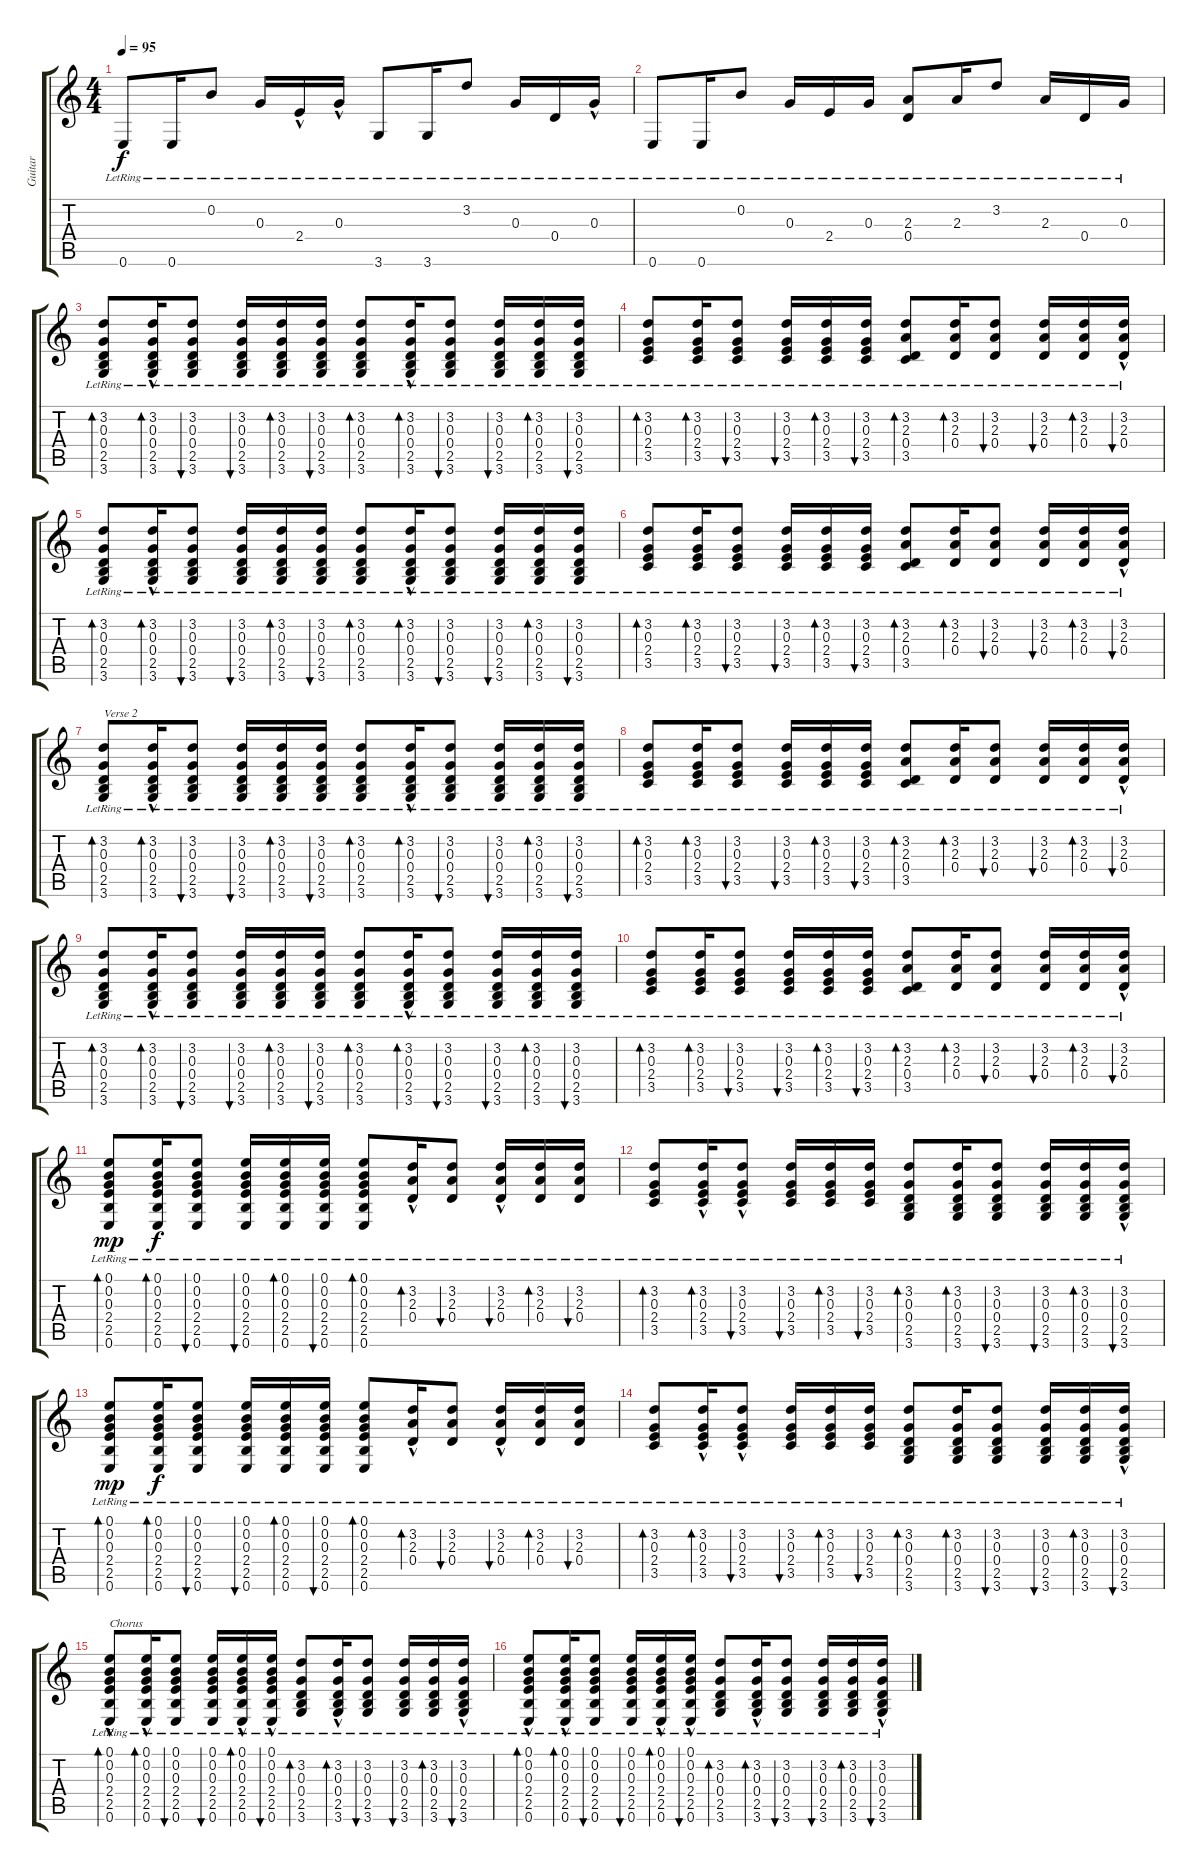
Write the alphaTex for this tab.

\track ("Guitar" "Guitar") {instrument acousticguitarsteel}
\staff {score tabs}
\tuning (E4 B3 G3 D3 A2 E2) {hide}
\ts (4 4)
\tempo 95
\clef g2
\ks c
0.6{lr}.8{dy f} 0.6{lr}.16 0.2{lr}.8 0.3{lr}.16 2.4{hac lr}.16 0.3{hac lr}.16 3.6{lr}.8 3.6{lr}.16 3.2{lr}.8 0.3{lr}.16 0.4{lr}.16 0.3{hac lr}.16 |
0.6{lr}.8 0.6{lr}.16 0.2{lr}.8 0.3{lr}.16 2.4{lr}.16 0.3{lr}.16 (2.3{lr} 0.4{lr}).8 2.3{lr}.16 3.2{lr}.8 2.3{lr}.16 0.4{lr}.16 0.3{lr}.16 |
(3.2{lr} 0.3{lr} 0.4{lr} 2.5{lr} 3.6{lr}).8{bd 60} (3.2{hac lr} 0.3{lr} 0.4{lr} 2.5{lr} 3.6{lr}).16{bd 60} (3.2{lr} 0.3{lr} 0.4{lr} 2.5{lr} 3.6{lr}).8{bu 60} (3.2{lr} 0.3{lr} 0.4{lr} 2.5{lr} 3.6{lr}).16{bu 60} (3.2{lr} 0.3{lr} 0.4{lr} 2.5{lr} 3.6{lr}).16{bd 60} (3.2{lr} 0.3{lr} 0.4{lr} 2.5{lr} 3.6{lr}).16{bu 60} (3.2{lr} 0.3{lr} 0.4{lr} 2.5{lr} 3.6{lr}).8{bd 60} (3.2{hac lr} 0.3{lr} 0.4{lr} 2.5{lr} 3.6{lr}).16{bd 60} (3.2{lr} 0.3{lr} 0.4{lr} 2.5{lr} 3.6{lr}).8{bu 60} (3.2{lr} 0.3{lr} 0.4{lr} 2.5{lr} 3.6{lr}).16{bu 60} (3.2{lr} 0.3{lr} 0.4{lr} 2.5{lr} 3.6{lr}).16{bd 60} (3.2{lr} 0.3{lr} 0.4{lr} 2.5{lr} 3.6{lr}).16{bu 60} |
(3.2{lr} 0.3{lr} 2.4{lr} 3.5{lr}).8{bd 60} (3.2{lr} 0.3{lr} 2.4{lr} 3.5{lr}).16{bd 60} (3.2{lr} 0.3{lr} 2.4{lr} 3.5{lr}).8{bu 60} (3.2{lr} 0.3{lr} 2.4{lr} 3.5{lr}).16{bu 60} (3.2{lr} 0.3{lr} 2.4{lr} 3.5{lr}).16{bd 60} (3.2{lr} 0.3{lr} 2.4{lr} 3.5{lr}).16{bu 60} (3.2{lr} 2.3{lr} 0.4{lr} 3.5{lr}).8{bd 60} (3.2{lr} 2.3{lr} 0.4{lr}).16{bd 60} (3.2{lr} 2.3{lr} 0.4{lr}).8{bu 60} (3.2{lr} 2.3{lr} 0.4{lr}).16{bu 60} (3.2{lr} 2.3{lr} 0.4{lr}).16{bd 60} (3.2{hac lr} 2.3{lr} 0.4{lr}).16{bu 60} |
(3.2{lr} 0.3{lr} 0.4{lr} 2.5{lr} 3.6{lr}).8{bd 60} (3.2{hac lr} 0.3{lr} 0.4{lr} 2.5{lr} 3.6{lr}).16{bd 60} (3.2{lr} 0.3{lr} 0.4{lr} 2.5{lr} 3.6{lr}).8{bu 60} (3.2{lr} 0.3{lr} 0.4{lr} 2.5{lr} 3.6{lr}).16{bu 60} (3.2{lr} 0.3{lr} 0.4{lr} 2.5{lr} 3.6{lr}).16{bd 60} (3.2{lr} 0.3{lr} 0.4{lr} 2.5{lr} 3.6{lr}).16{bu 60} (3.2{lr} 0.3{lr} 0.4{lr} 2.5{lr} 3.6{lr}).8{bd 60} (3.2{hac lr} 0.3{lr} 0.4{lr} 2.5{lr} 3.6{lr}).16{bd 60} (3.2{lr} 0.3{lr} 0.4{lr} 2.5{lr} 3.6{lr}).8{bu 60} (3.2{lr} 0.3{lr} 0.4{lr} 2.5{lr} 3.6{lr}).16{bu 60} (3.2{lr} 0.3{lr} 0.4{lr} 2.5{lr} 3.6{lr}).16{bd 60} (3.2{lr} 0.3{lr} 0.4{lr} 2.5{lr} 3.6{lr}).16{bu 60} |
(3.2{lr} 0.3{lr} 2.4{lr} 3.5{lr}).8{bd 60} (3.2{lr} 0.3{lr} 2.4{lr} 3.5{lr}).16{bd 60} (3.2{lr} 0.3{lr} 2.4{lr} 3.5{lr}).8{bu 60} (3.2{lr} 0.3{lr} 2.4{lr} 3.5{lr}).16{bu 60} (3.2{lr} 0.3{lr} 2.4{lr} 3.5{lr}).16{bd 60} (3.2{lr} 0.3{lr} 2.4{lr} 3.5{lr}).16{bu 60} (3.2{lr} 2.3{lr} 0.4{lr} 3.5{lr}).8{bd 60} (3.2{lr} 2.3{lr} 0.4{lr}).16{bd 60} (3.2{lr} 2.3{lr} 0.4{lr}).8{bu 60} (3.2{lr} 2.3{lr} 0.4{lr}).16{bu 60} (3.2{lr} 2.3{lr} 0.4{lr}).16{bd 60} (3.2{hac lr} 2.3{lr} 0.4{lr}).16{bu 60} |
(3.2{lr} 0.3{lr} 0.4{lr} 2.5{lr} 3.6{lr}).8{bd 60 txt "Verse 2"} (3.2{hac lr} 0.3{lr} 0.4{lr} 2.5{lr} 3.6{lr}).16{bd 60} (3.2{lr} 0.3{lr} 0.4{lr} 2.5{lr} 3.6{lr}).8{bu 60} (3.2{lr} 0.3{lr} 0.4{lr} 2.5{lr} 3.6{lr}).16{bu 60} (3.2{lr} 0.3{lr} 0.4{lr} 2.5{lr} 3.6{lr}).16{bd 60} (3.2{lr} 0.3{lr} 0.4{lr} 2.5{lr} 3.6{lr}).16{bu 60} (3.2{lr} 0.3{lr} 0.4{lr} 2.5{lr} 3.6{lr}).8{bd 60} (3.2{hac lr} 0.3{lr} 0.4{lr} 2.5{lr} 3.6{lr}).16{bd 60} (3.2{lr} 0.3{lr} 0.4{lr} 2.5{lr} 3.6{lr}).8{bu 60} (3.2{lr} 0.3{lr} 0.4{lr} 2.5{lr} 3.6{lr}).16{bu 60} (3.2{lr} 0.3{lr} 0.4{lr} 2.5{lr} 3.6{lr}).16{bd 60} (3.2{lr} 0.3{lr} 0.4{lr} 2.5{lr} 3.6{lr}).16{bu 60} |
(3.2{lr} 0.3{lr} 2.4{lr} 3.5{lr}).8{bd 60} (3.2{lr} 0.3{lr} 2.4{lr} 3.5{lr}).16{bd 60} (3.2{lr} 0.3{lr} 2.4{lr} 3.5{lr}).8{bu 60} (3.2{lr} 0.3{lr} 2.4{lr} 3.5{lr}).16{bu 60} (3.2{lr} 0.3{lr} 2.4{lr} 3.5{lr}).16{bd 60} (3.2{lr} 0.3{lr} 2.4{lr} 3.5{lr}).16{bu 60} (3.2{lr} 2.3{lr} 0.4{lr} 3.5{lr}).8{bd 60} (3.2{lr} 2.3{lr} 0.4{lr}).16{bd 60} (3.2{lr} 2.3{lr} 0.4{lr}).8{bu 60} (3.2{lr} 2.3{lr} 0.4{lr}).16{bu 60} (3.2{lr} 2.3{lr} 0.4{lr}).16{bd 60} (3.2{hac lr} 2.3{lr} 0.4{lr}).16{bu 60} |
(3.2{lr} 0.3{lr} 0.4{lr} 2.5{lr} 3.6{lr}).8{bd 60} (3.2{hac lr} 0.3{lr} 0.4{lr} 2.5{lr} 3.6{lr}).16{bd 60} (3.2{lr} 0.3{lr} 0.4{lr} 2.5{lr} 3.6{lr}).8{bu 60} (3.2{lr} 0.3{lr} 0.4{lr} 2.5{lr} 3.6{lr}).16{bu 60} (3.2{lr} 0.3{lr} 0.4{lr} 2.5{lr} 3.6{lr}).16{bd 60} (3.2{lr} 0.3{lr} 0.4{lr} 2.5{lr} 3.6{lr}).16{bu 60} (3.2{lr} 0.3{lr} 0.4{lr} 2.5{lr} 3.6{lr}).8{bd 60} (3.2{hac lr} 0.3{lr} 0.4{lr} 2.5{lr} 3.6{lr}).16{bd 60} (3.2{lr} 0.3{lr} 0.4{lr} 2.5{lr} 3.6{lr}).8{bu 60} (3.2{lr} 0.3{lr} 0.4{lr} 2.5{lr} 3.6{lr}).16{bu 60} (3.2{lr} 0.3{lr} 0.4{lr} 2.5{lr} 3.6{lr}).16{bd 60} (3.2{lr} 0.3{lr} 0.4{lr} 2.5{lr} 3.6{lr}).16{bu 60} |
(3.2{lr} 0.3{lr} 2.4{lr} 3.5{lr}).8{bd 60} (3.2{lr} 0.3{lr} 2.4{lr} 3.5{lr}).16{bd 60} (3.2{lr} 0.3{lr} 2.4{lr} 3.5{lr}).8{bu 60} (3.2{lr} 0.3{lr} 2.4{lr} 3.5{lr}).16{bu 60} (3.2{lr} 0.3{lr} 2.4{lr} 3.5{lr}).16{bd 60} (3.2{lr} 0.3{lr} 2.4{lr} 3.5{lr}).16{bu 60} (3.2{lr} 2.3{lr} 0.4{lr} 3.5{lr}).8{bd 60} (3.2{lr} 2.3{lr} 0.4{lr}).16{bd 60} (3.2{lr} 2.3{lr} 0.4{lr}).8{bu 60} (3.2{lr} 2.3{lr} 0.4{lr}).16{bu 60} (3.2{lr} 2.3{lr} 0.4{lr}).16{bd 60} (3.2{hac lr} 2.3{lr} 0.4{lr}).16{bu 60} |
(0.1{lr} 0.2{lr} 0.3{lr} 2.4{lr} 2.5{lr} 0.6{lr}).8{bd 60 dy mp} (0.1{lr} 0.2{lr} 0.3{lr} 2.4{lr} 2.5{lr} 0.6{lr}).16{bd 60 dy f} (0.1{lr} 0.2{lr} 0.3{lr} 2.4{lr} 2.5{lr} 0.6{lr}).8{bu 60} (0.1{lr} 0.2{lr} 0.3{lr} 2.4{lr} 2.5{lr} 0.6{lr}).16{bu 60} (0.1{lr} 0.2{lr} 0.3{lr} 2.4{lr} 2.5{lr} 0.6{lr}).16{bd 60} (0.1{lr} 0.2{lr} 0.3{lr} 2.4{lr} 2.5{lr} 0.6{lr}).16{bu 60} (0.1{lr} 0.2{lr} 0.3{lr} 2.4{lr} 2.5{lr} 0.6{lr}).8{bd 60} (3.2{hac lr} 2.3{lr} 0.4{lr}).16{bd 60} (3.2{lr} 2.3{lr} 0.4{lr}).8{bu 60} (3.2{hac lr} 2.3{lr} 0.4{lr}).16{bu 60} (3.2{lr} 2.3{lr} 0.4{lr}).16{bd 60} (3.2{lr} 2.3{lr} 0.4{lr}).16{bu 60} |
(3.2{lr} 0.3{lr} 2.4{lr} 3.5{lr}).8{bd 60} (3.2{lr} 0.3{hac lr} 2.4{lr} 3.5{lr}).16{bd 60} (3.2{lr} 0.3{lr} 2.4{lr} 3.5{hac lr}).8{bu 60} (3.2{lr} 0.3{lr} 2.4{lr} 3.5{lr}).16{bu 60} (3.2{lr} 0.3{lr} 2.4{lr} 3.5{lr}).16{bd 60} (3.2{lr} 0.3{lr} 2.4{lr} 3.5{lr}).16{bu 60} (3.2{lr} 0.3{lr} 0.4{lr} 2.5{lr} 3.6{lr}).8{bd 60} (3.2{lr} 0.3{lr} 0.4{lr} 2.5{lr} 3.6{lr}).16{bd 60} (3.2{lr} 0.3{lr} 0.4{lr} 2.5{lr} 3.6{lr}).8{bu 60} (3.2{lr} 0.3{lr} 0.4{lr} 2.5{lr} 3.6{lr}).16{bu 60} (3.2{lr} 0.3{lr} 0.4{lr} 2.5{lr} 3.6{lr}).16{bd 60} (3.2{lr} 0.3{hac lr} 0.4{lr} 2.5{lr} 3.6{lr}).16{bu 60} |
(0.1{lr} 0.2{lr} 0.3{lr} 2.4{lr} 2.5{lr} 0.6{lr}).8{bd 60 dy mp} (0.1{lr} 0.2{lr} 0.3{lr} 2.4{lr} 2.5{lr} 0.6{lr}).16{bd 60 dy f} (0.1{lr} 0.2{lr} 0.3{lr} 2.4{lr} 2.5{lr} 0.6{lr}).8{bu 60} (0.1{lr} 0.2{lr} 0.3{lr} 2.4{lr} 2.5{lr} 0.6{lr}).16{bu 60} (0.1{lr} 0.2{lr} 0.3{lr} 2.4{lr} 2.5{lr} 0.6{lr}).16{bd 60} (0.1{lr} 0.2{lr} 0.3{lr} 2.4{lr} 2.5{lr} 0.6{lr}).16{bu 60} (0.1{lr} 0.2{lr} 0.3{lr} 2.4{lr} 2.5{lr} 0.6{lr}).8{bd 60} (3.2{hac lr} 2.3{lr} 0.4{lr}).16{bd 60} (3.2{lr} 2.3{lr} 0.4{lr}).8{bu 60} (3.2{hac lr} 2.3{lr} 0.4{lr}).16{bu 60} (3.2{lr} 2.3{lr} 0.4{lr}).16{bd 60} (3.2{lr} 2.3{lr} 0.4{lr}).16{bu 60} |
(3.2{lr} 0.3{lr} 2.4{lr} 3.5{lr}).8{bd 60} (3.2{lr} 0.3{hac lr} 2.4{lr} 3.5{lr}).16{bd 60} (3.2{lr} 0.3{lr} 2.4{lr} 3.5{hac lr}).8{bu 60} (3.2{lr} 0.3{lr} 2.4{lr} 3.5{lr}).16{bu 60} (3.2{lr} 0.3{lr} 2.4{lr} 3.5{lr}).16{bd 60} (3.2{lr} 0.3{lr} 2.4{lr} 3.5{lr}).16{bu 60} (3.2{lr} 0.3{lr} 0.4{lr} 2.5{lr} 3.6{lr}).8{bd 60} (3.2{lr} 0.3{lr} 0.4{lr} 2.5{lr} 3.6{lr}).16{bd 60} (3.2{lr} 0.3{lr} 0.4{lr} 2.5{lr} 3.6{lr}).8{bu 60} (3.2{lr} 0.3{lr} 0.4{lr} 2.5{lr} 3.6{lr}).16{bu 60} (3.2{lr} 0.3{lr} 0.4{lr} 2.5{lr} 3.6{lr}).16{bd 60} (3.2{lr} 0.3{hac lr} 0.4{lr} 2.5{lr} 3.6{lr}).16{bu 60} |
(0.1{lr} 0.2{lr} 0.3{lr} 2.4{lr} 2.5{hac lr} 0.6{lr}).8{bd 60 txt "Chorus"} (0.1{lr} 0.2{lr} 0.3{hac lr} 2.4{hac lr} 2.5{lr} 0.6{lr}).16{bd 60} (0.1{lr} 0.2{lr} 0.3{lr} 2.4{lr} 2.5{lr} 0.6{lr}).8{bu 60} (0.1{lr} 0.2{lr} 0.3{lr} 2.4{lr} 2.5{lr} 0.6{lr}).16{bu 60} (0.1{lr} 0.2{lr} 0.3{lr} 2.4{hac lr} 2.5{lr} 0.6{lr}).16{bd 60} (0.1{lr} 0.2{lr} 0.3{hac lr} 2.4{lr} 2.5{lr} 0.6{lr}).16{bu 60} (3.2{lr} 0.3{lr} 0.4{lr} 2.5{lr} 3.6{lr}).8{bd 60} (3.2{lr} 0.3{lr} 0.4{hac lr} 2.5{lr} 3.6{lr}).16{bd 60} (3.2{lr} 0.3{lr} 0.4{lr} 2.5{lr} 3.6{lr}).8{bu 60} (3.2{lr} 0.3{lr} 0.4{lr} 2.5{lr} 3.6{lr}).16{bu 60} (3.2{lr} 0.3{lr} 0.4{lr} 2.5{lr} 3.6{lr}).16{bd 60} (3.2{lr} 0.3{hac lr} 0.4{lr} 2.5{lr} 3.6{lr}).16{bu 60} |
(0.1{lr} 0.2{lr} 0.3{lr} 2.4{lr} 2.5{hac lr} 0.6{lr}).8{bd 60} (0.1{lr} 0.2{lr} 0.3{hac lr} 2.4{hac lr} 2.5{lr} 0.6{lr}).16{bd 60} (0.1{lr} 0.2{lr} 0.3{lr} 2.4{lr} 2.5{lr} 0.6{lr}).8{bu 60} (0.1{lr} 0.2{lr} 0.3{lr} 2.4{lr} 2.5{lr} 0.6{lr}).16{bu 60} (0.1{lr} 0.2{lr} 0.3{lr} 2.4{hac lr} 2.5{lr} 0.6{lr}).16{bd 60} (0.1{lr} 0.2{lr} 0.3{hac lr} 2.4{lr} 2.5{lr} 0.6{lr}).16{bu 60} (3.2{lr} 0.3{lr} 0.4{lr} 2.5{lr} 3.6{lr}).8{bd 60} (3.2{lr} 0.3{lr} 0.4{hac lr} 2.5{lr} 3.6{lr}).16{bd 60} (3.2{lr} 0.3{lr} 0.4{lr} 2.5{lr} 3.6{lr}).8{bu 60} (3.2{lr} 0.3{lr} 0.4{lr} 2.5{lr} 3.6{lr}).16{bu 60} (3.2{lr} 0.3{lr} 0.4{lr} 2.5{lr} 3.6{lr}).16{bd 60} (3.2{lr} 0.3{hac lr} 0.4{lr} 2.5{lr} 3.6{lr}).16{bu 60}
